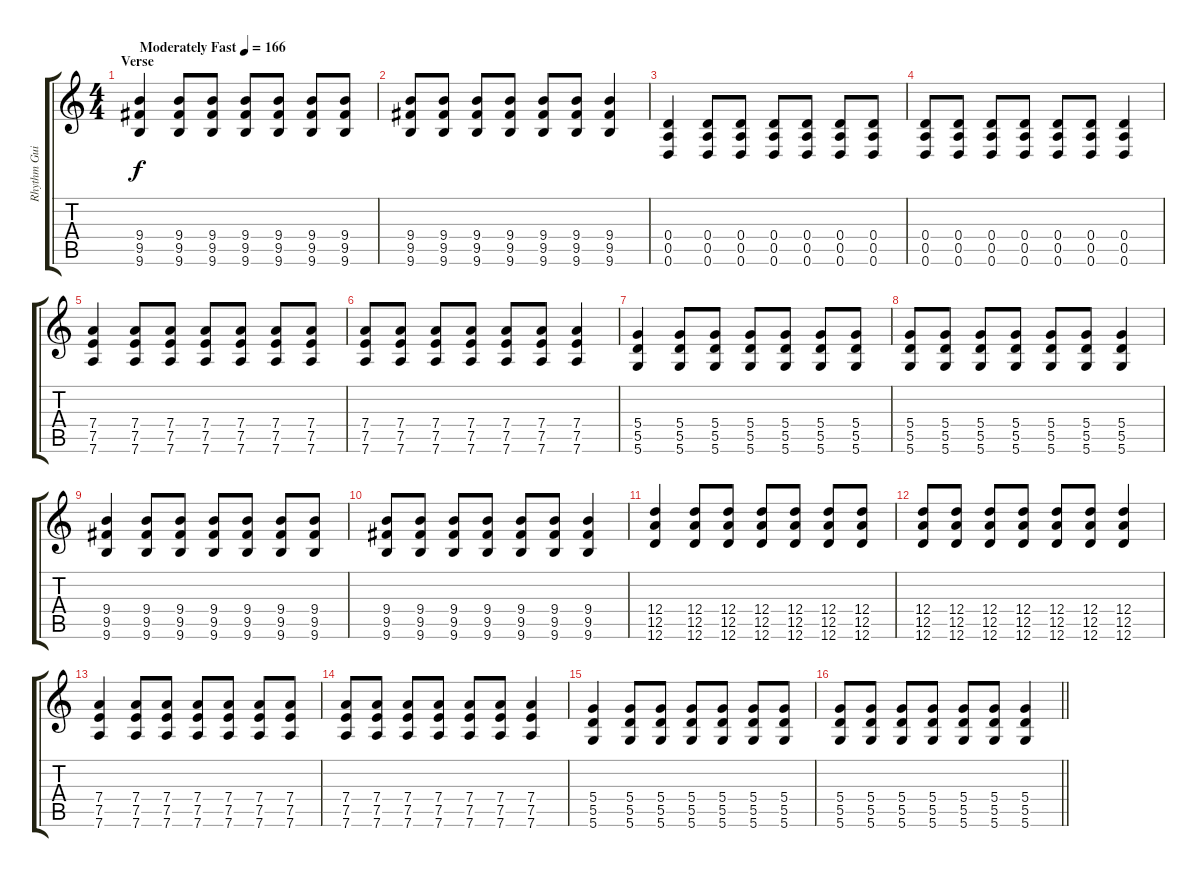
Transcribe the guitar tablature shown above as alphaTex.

\track ("Rhythm Guitar" "Rhythm Gui") {instrument overdrivenguitar}
\staff {score tabs}
\tuning (E4 B3 G3 D3 A2 D2) {hide}
\ts (4 4)
\section ("" "Verse")
\tempo (166 "Moderately Fast")
\clef g2
\ks c
(9.4 9.5 9.6).4{dy f instrument overdrivenguitar} (9.4 9.5 9.6).8 (9.4 9.5 9.6).8 (9.4 9.5 9.6).8 (9.4 9.5 9.6).8 (9.4 9.5 9.6).8 (9.4 9.5 9.6).8 |
(9.4 9.5 9.6).8 (9.4 9.5 9.6).8 (9.4 9.5 9.6).8 (9.4 9.5 9.6).8 (9.4 9.5 9.6).8 (9.4 9.5 9.6).8 (9.4 9.5 9.6).4 |
(0.4 0.5 0.6).4 (0.4 0.5 0.6).8 (0.4 0.5 0.6).8 (0.4 0.5 0.6).8 (0.4 0.5 0.6).8 (0.4 0.5 0.6).8 (0.4 0.5 0.6).8 |
(0.4 0.5 0.6).8 (0.4 0.5 0.6).8 (0.4 0.5 0.6).8 (0.4 0.5 0.6).8 (0.4 0.5 0.6).8 (0.4 0.5 0.6).8 (0.4 0.5 0.6).4 |
(7.4 7.5 7.6).4 (7.4 7.5 7.6).8 (7.4 7.5 7.6).8 (7.4 7.5 7.6).8 (7.4 7.5 7.6).8 (7.4 7.5 7.6).8 (7.4 7.5 7.6).8 |
(7.4 7.5 7.6).8 (7.4 7.5 7.6).8 (7.4 7.5 7.6).8 (7.4 7.5 7.6).8 (7.4 7.5 7.6).8 (7.4 7.5 7.6).8 (7.4 7.5 7.6).4 |
(5.4 5.5 5.6).4 (5.4 5.5 5.6).8 (5.4 5.5 5.6).8 (5.4 5.5 5.6).8 (5.4 5.5 5.6).8 (5.4 5.5 5.6).8 (5.4 5.5 5.6).8 |
(5.4 5.5 5.6).8 (5.4 5.5 5.6).8 (5.4 5.5 5.6).8 (5.4 5.5 5.6).8 (5.4 5.5 5.6).8 (5.4 5.5 5.6).8 (5.4 5.5 5.6).4 |
(9.4 9.5 9.6).4 (9.4 9.5 9.6).8 (9.4 9.5 9.6).8 (9.4 9.5 9.6).8 (9.4 9.5 9.6).8 (9.4 9.5 9.6).8 (9.4 9.5 9.6).8 |
(9.4 9.5 9.6).8 (9.4 9.5 9.6).8 (9.4 9.5 9.6).8 (9.4 9.5 9.6).8 (9.4 9.5 9.6).8 (9.4 9.5 9.6).8 (9.4 9.5 9.6).4 |
(12.4 12.5 12.6).4 (12.4 12.5 12.6).8 (12.4 12.5 12.6).8 (12.4 12.5 12.6).8 (12.4 12.5 12.6).8 (12.4 12.5 12.6).8 (12.4 12.5 12.6).8 |
(12.4 12.5 12.6).8 (12.4 12.5 12.6).8 (12.4 12.5 12.6).8 (12.4 12.5 12.6).8 (12.4 12.5 12.6).8 (12.4 12.5 12.6).8 (12.4 12.5 12.6).4 |
(7.4 7.5 7.6).4 (7.4 7.5 7.6).8 (7.4 7.5 7.6).8 (7.4 7.5 7.6).8 (7.4 7.5 7.6).8 (7.4 7.5 7.6).8 (7.4 7.5 7.6).8 |
(7.4 7.5 7.6).8 (7.4 7.5 7.6).8 (7.4 7.5 7.6).8 (7.4 7.5 7.6).8 (7.4 7.5 7.6).8 (7.4 7.5 7.6).8 (7.4 7.5 7.6).4 |
(5.4 5.5 5.6).4 (5.4 5.5 5.6).8 (5.4 5.5 5.6).8 (5.4 5.5 5.6).8 (5.4 5.5 5.6).8 (5.4 5.5 5.6).8 (5.4 5.5 5.6).8 |
\barLineRight lightlight
(5.4 5.5 5.6).8 (5.4 5.5 5.6).8 (5.4 5.5 5.6).8 (5.4 5.5 5.6).8 (5.4 5.5 5.6).8 (5.4 5.5 5.6).8 (5.4 5.5 5.6).4
